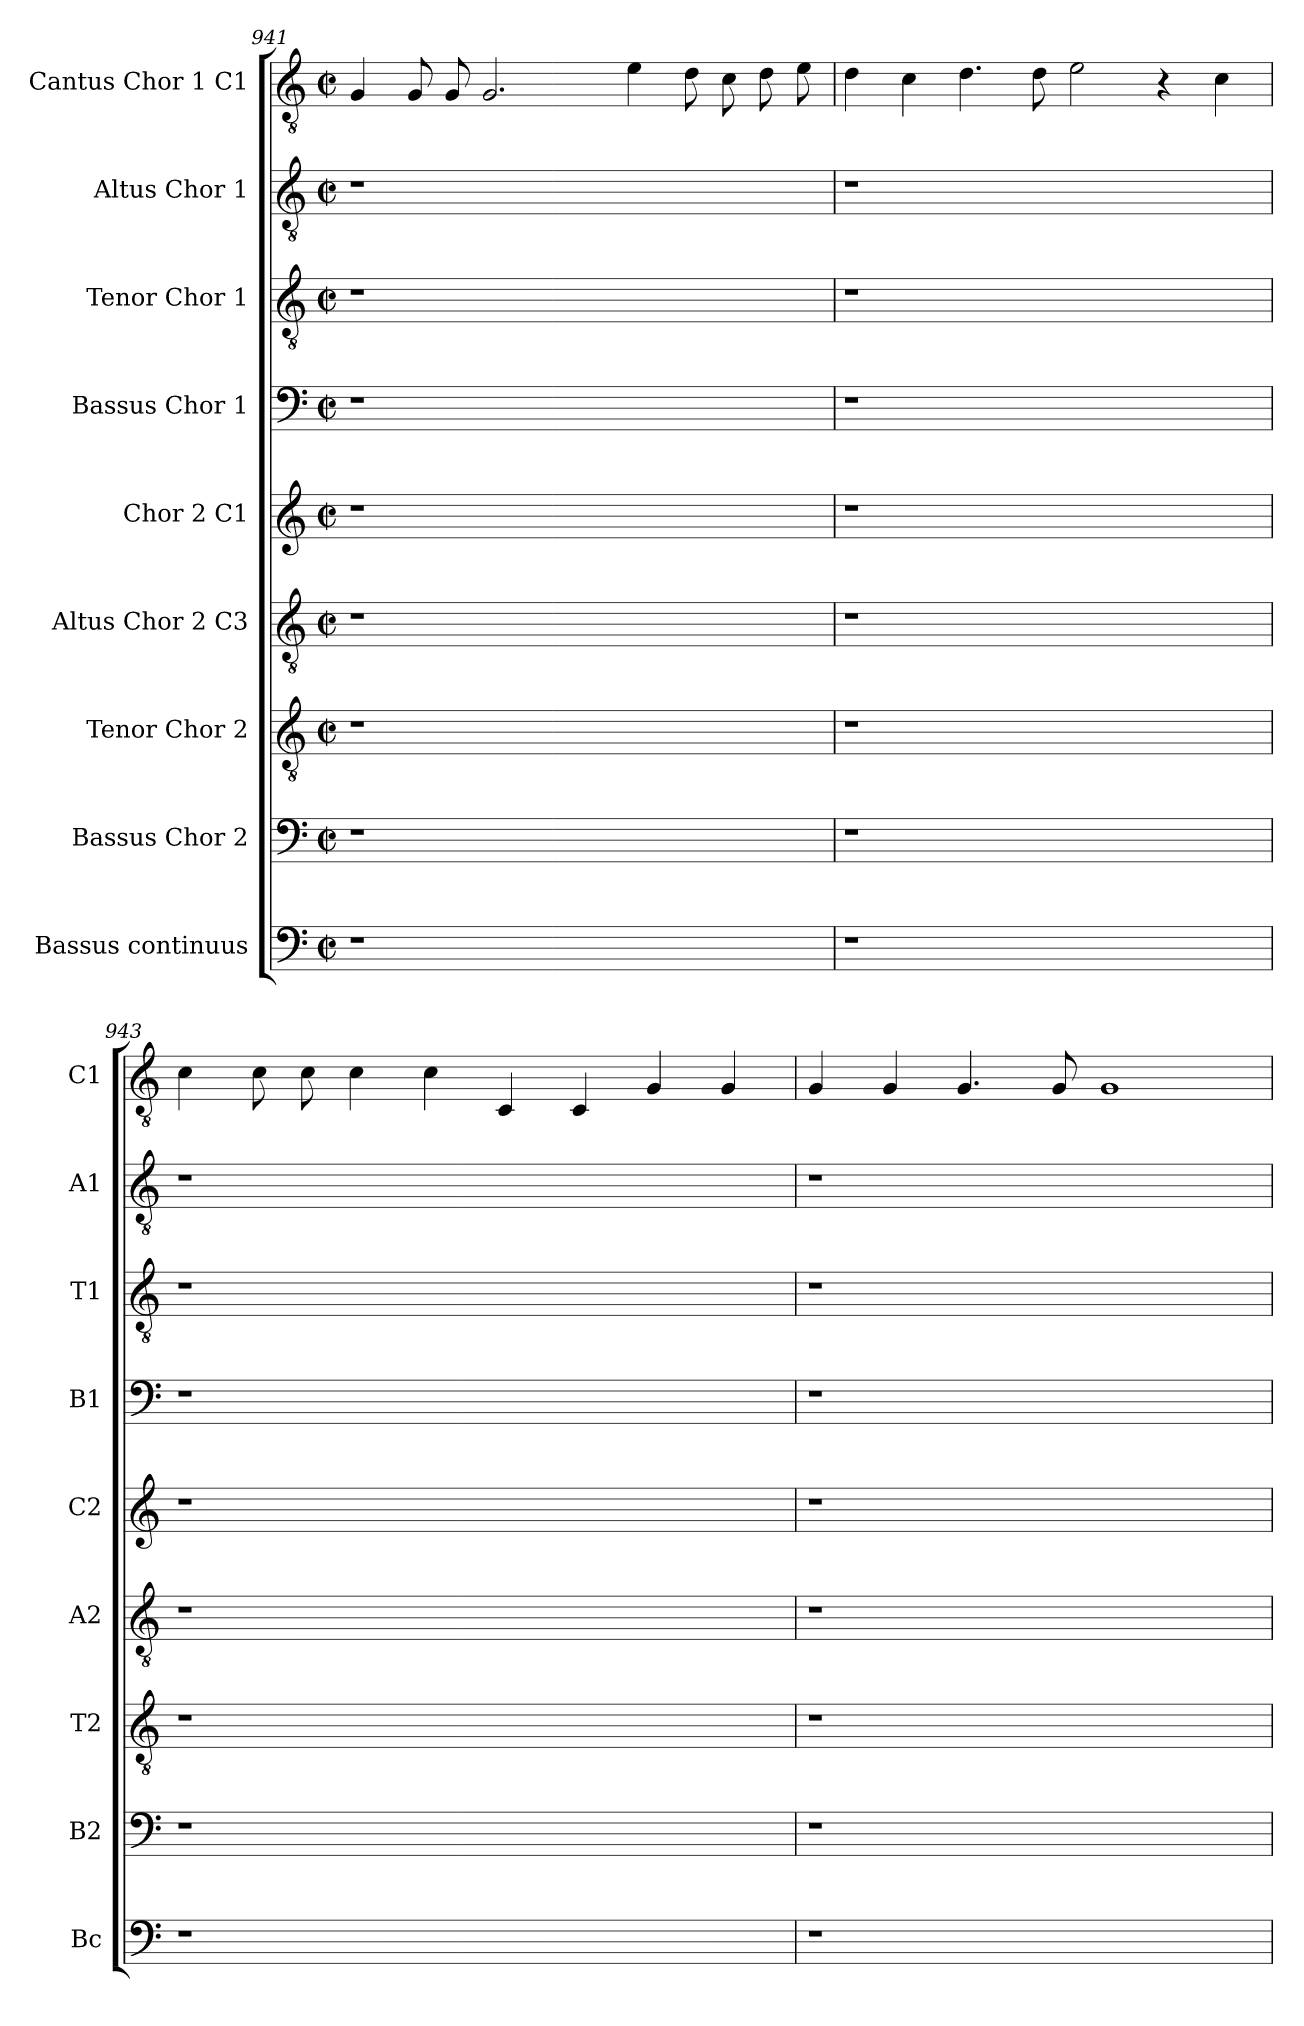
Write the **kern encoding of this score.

**kern	**kern	**kern	**kern	**kern	**kern	**kern	**kern	**kern
*part9	*part8	*part7	*part6	*part5	*part4	*part3	*part2	*part1
*staff9	*staff8	*staff7	*staff6	*staff5	*staff4	*staff3	*staff2	*staff1
*I"Bassus continuus	*I"Bassus Chor 2	*I"Tenor Chor 2	*I"Altus Chor 2 C3	*I"Chor 2 C1	*I"Bassus Chor 1	*I"Tenor Chor 1	*I"Altus Chor 1	*I"Cantus Chor 1 C1
*I'Bc	*I'B2	*I'T2	*I'A2	*I'C2	*I'B1	*I'T1	*I'A1	*I'C1
*clefF4	*clefF4	*clefGv2	*clefGv2	*clefG2	*clefF4	*clefGv2	*clefGv2	*clefGv2
*ITrd7c12	*	*	*	*	*	*	*	*
*k[]	*k[]	*k[]	*k[]	*k[]	*k[]	*k[]	*k[]	*k[]
*C:	*C:	*C:	*C:	*C:	*C:	*C:	*C:	*C:
*M2/2	*M2/2	*M2/2	*M2/2	*M2/2	*M2/2	*M2/2	*M2/2	*M2/2
*met(c|)	*met(c|)	*met(c|)	*met(c|)	*met(c|)	*met(c|)	*met(c|)	*met(c|)	*met(c|)
=941	=941	=941	=941	=941	=941	=941	=941	=941
1r	1r	1r	1r	1r	1r	1r	1r	4G/
.	.	.	.	.	.	.	.	8G/
.	.	.	.	.	.	.	.	8G/
.	.	.	.	.	.	.	.	2.G/
1ryy	1ryy	1ryy	1ryy	1ryy	1ryy	1ryy	1ryy	.
.	.	.	.	.	.	.	.	4e\
.	.	.	.	.	.	.	.	8d\
.	.	.	.	.	.	.	.	8c\
.	.	.	.	.	.	.	.	8d\
.	.	.	.	.	.	.	.	8e\
!!LO:LB:g=z
=942	=942	=942	=942	=942	=942	=942	=942	=942
1r	1r	1r	1r	1r	1r	1r	1r	4d\
.	.	.	.	.	.	.	.	4c\
.	.	.	.	.	.	.	.	4.d\
.	.	.	.	.	.	.	.	8d\
1ryy	1ryy	1ryy	1ryy	1ryy	1ryy	1ryy	1ryy	2e\
.	.	.	.	.	.	.	.	4r
.	.	.	.	.	.	.	.	4c\
=943	=943	=943	=943	=943	=943	=943	=943	=943
1r	1r	1r	1r	1r	1r	1r	1r	4c\
.	.	.	.	.	.	.	.	8c\
.	.	.	.	.	.	.	.	8c\
.	.	.	.	.	.	.	.	4c\
.	.	.	.	.	.	.	.	4c\
1ryy	1ryy	1ryy	1ryy	1ryy	1ryy	1ryy	1ryy	4C/
.	.	.	.	.	.	.	.	4C/
.	.	.	.	.	.	.	.	4G/
.	.	.	.	.	.	.	.	4G/
=944	=944	=944	=944	=944	=944	=944	=944	=944
1r	1r	1r	1r	1r	1r	1r	1r	4G/
.	.	.	.	.	.	.	.	4G/
.	.	.	.	.	.	.	.	4.G/
.	.	.	.	.	.	.	.	8G/
1ryy	1ryy	1ryy	1ryy	1ryy	1ryy	1ryy	1ryy	1G
=	=	=	=	=	=	=	=	=
*-	*-	*-	*-	*-	*-	*-	*-	*-
